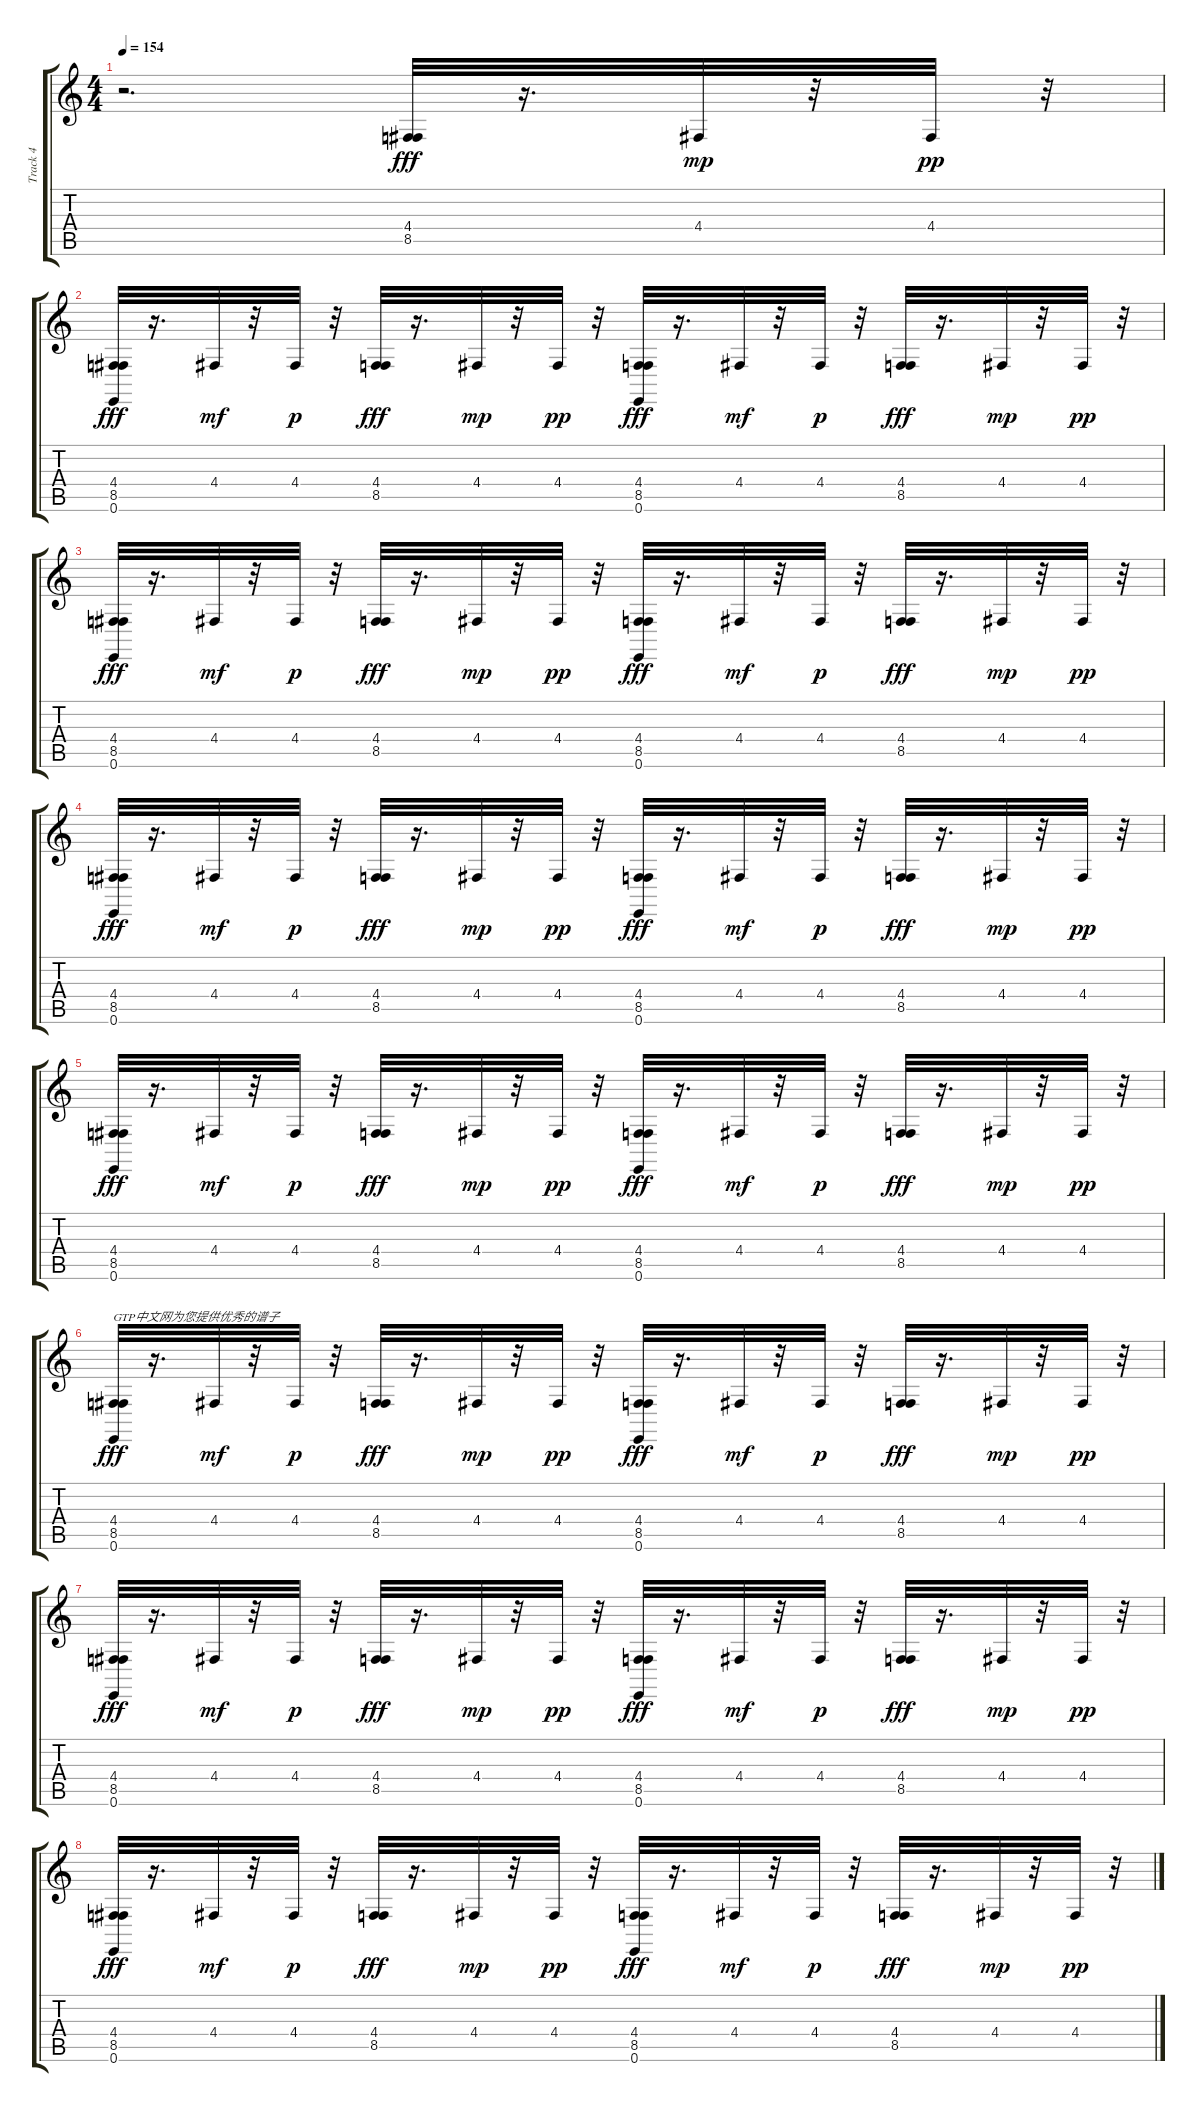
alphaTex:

\track ("Track 4" "Track 4") {instrument drawbarorgan}
\staff {score tabs}
\tuning (E4 B3 G3 D3 A2 E2) {hide}
\ts (4 4)
\tempo 154
\clef g2
\ks c
r.2{d dy fff instrument drawbarorgan} (4.4 8.5).32 r.16{d} 4.4.32{dy mp} r.32 4.4.32{dy pp} r.32 |
(4.4 8.5 0.6).32{dy fff} r.16{d} 4.4.32{dy mf} r.32 4.4.32{dy p} r.32 (4.4 8.5).32{dy fff} r.16{d} 4.4.32{dy mp} r.32 4.4.32{dy pp} r.32 (4.4 8.5 0.6).32{dy fff} r.16{d} 4.4.32{dy mf} r.32 4.4.32{dy p} r.32 (4.4 8.5).32{dy fff} r.16{d} 4.4.32{dy mp} r.32 4.4.32{dy pp} r.32 |
(4.4 8.5 0.6).32{dy fff} r.16{d} 4.4.32{dy mf} r.32 4.4.32{dy p} r.32 (4.4 8.5).32{dy fff} r.16{d} 4.4.32{dy mp} r.32 4.4.32{dy pp} r.32 (4.4 8.5 0.6).32{dy fff} r.16{d} 4.4.32{dy mf} r.32 4.4.32{dy p} r.32 (4.4 8.5).32{dy fff} r.16{d} 4.4.32{dy mp} r.32 4.4.32{dy pp} r.32 |
(4.4 8.5 0.6).32{dy fff} r.16{d} 4.4.32{dy mf} r.32 4.4.32{dy p} r.32 (4.4 8.5).32{dy fff} r.16{d} 4.4.32{dy mp} r.32 4.4.32{dy pp} r.32 (4.4 8.5 0.6).32{dy fff} r.16{d} 4.4.32{dy mf} r.32 4.4.32{dy p} r.32 (4.4 8.5).32{dy fff} r.16{d} 4.4.32{dy mp} r.32 4.4.32{dy pp} r.32 |
(4.4 8.5 0.6).32{dy fff} r.16{d} 4.4.32{dy mf} r.32 4.4.32{dy p} r.32 (4.4 8.5).32{dy fff} r.16{d} 4.4.32{dy mp} r.32 4.4.32{dy pp} r.32 (4.4 8.5 0.6).32{dy fff} r.16{d} 4.4.32{dy mf} r.32 4.4.32{dy p} r.32 (4.4 8.5).32{dy fff} r.16{d} 4.4.32{dy mp} r.32 4.4.32{dy pp} r.32 |
(4.4 8.5 0.6).32{txt "GTP中文网为您提供优秀的谱子" dy fff} r.16{d} 4.4.32{dy mf} r.32 4.4.32{dy p} r.32 (4.4 8.5).32{dy fff} r.16{d} 4.4.32{dy mp} r.32 4.4.32{dy pp} r.32 (4.4 8.5 0.6).32{dy fff} r.16{d} 4.4.32{dy mf} r.32 4.4.32{dy p} r.32 (4.4 8.5).32{dy fff} r.16{d} 4.4.32{dy mp} r.32 4.4.32{dy pp} r.32 |
(4.4 8.5 0.6).32{dy fff} r.16{d} 4.4.32{dy mf} r.32 4.4.32{dy p} r.32 (4.4 8.5).32{dy fff} r.16{d} 4.4.32{dy mp} r.32 4.4.32{dy pp} r.32 (4.4 8.5 0.6).32{dy fff} r.16{d} 4.4.32{dy mf} r.32 4.4.32{dy p} r.32 (4.4 8.5).32{dy fff} r.16{d} 4.4.32{dy mp} r.32 4.4.32{dy pp} r.32 |
(4.4 8.5 0.6).32{dy fff} r.16{d} 4.4.32{dy mf} r.32 4.4.32{dy p} r.32 (4.4 8.5).32{dy fff} r.16{d} 4.4.32{dy mp} r.32 4.4.32{dy pp} r.32 (4.4 8.5 0.6).32{dy fff} r.16{d} 4.4.32{dy mf} r.32 4.4.32{dy p} r.32 (4.4 8.5).32{dy fff} r.16{d} 4.4.32{dy mp} r.32 4.4.32{dy pp} r.32
